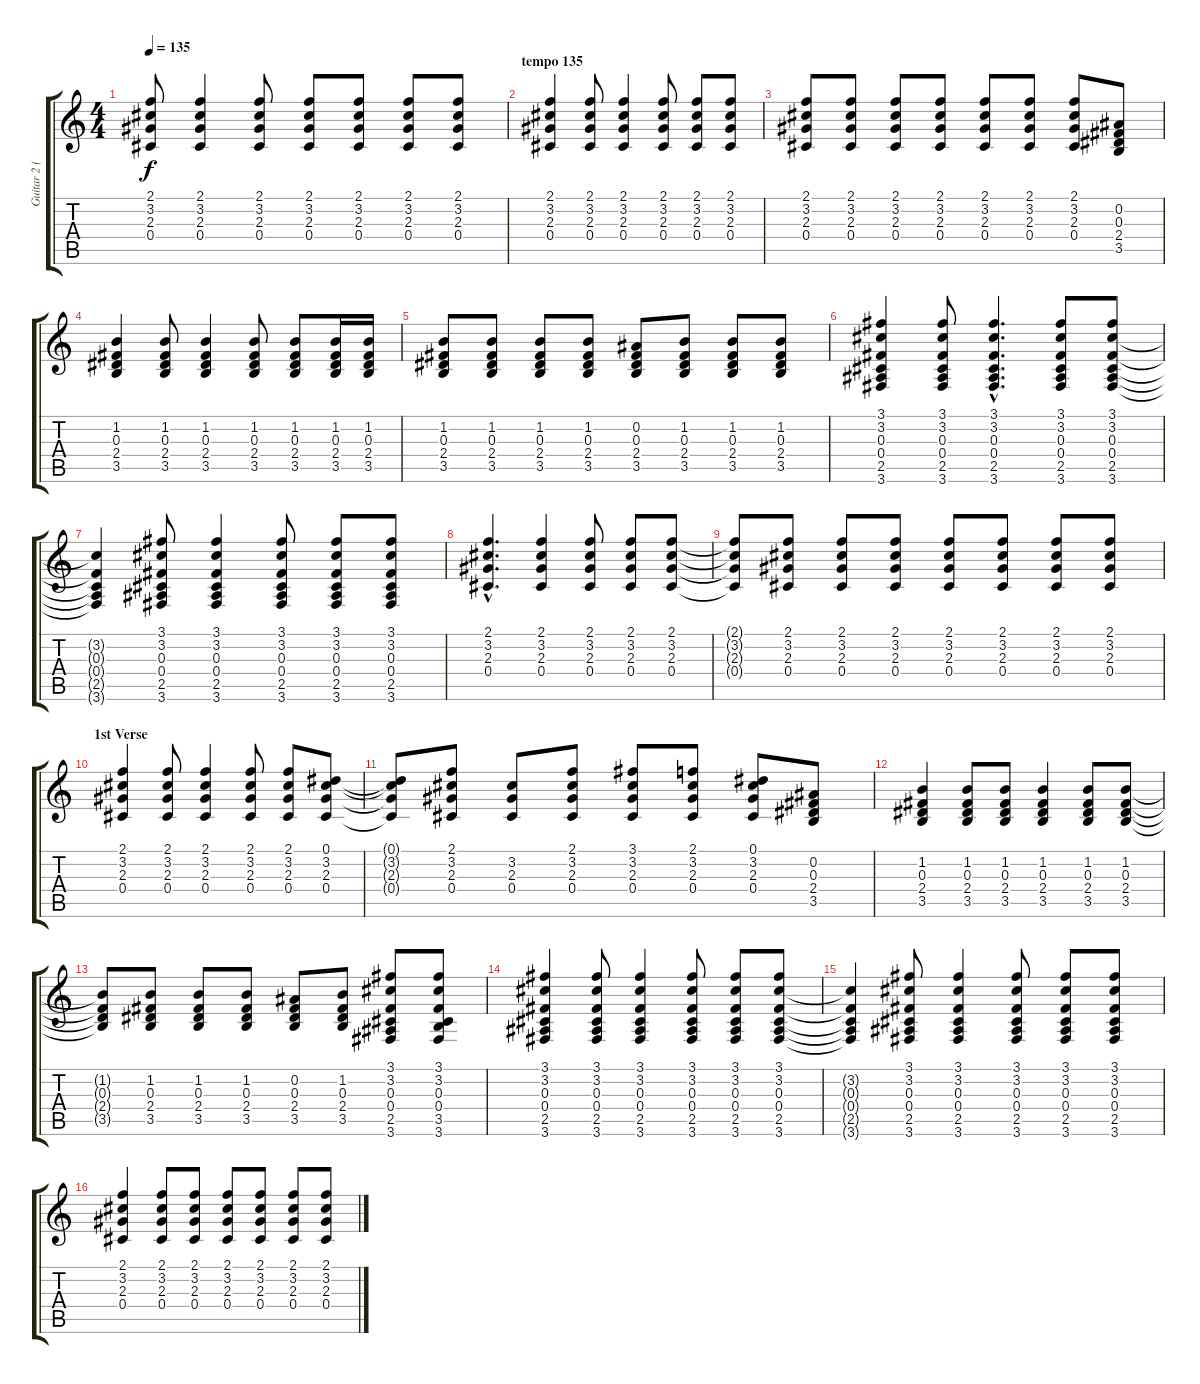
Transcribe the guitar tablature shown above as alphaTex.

\track ("Guitar 2 (Izzy)" "Guitar 2 (") {instrument overdrivenguitar}
\staff {score tabs}
\tuning (Eb4 Bb3 Gb3 Db3 Ab2 Eb2) {hide}
\ts (4 4)
\tempo 135
\clef g2
\ks c
(2.1 3.2 2.3 0.4).8{dy f} (2.1 3.2 2.3 0.4).4 (2.1 3.2 2.3 0.4).8 (2.1 3.2 2.3 0.4).8 (2.1 3.2 2.3 0.4).8 (2.1 3.2 2.3 0.4).8 (2.1 3.2 2.3 0.4).8 |
\section ("" "tempo 135")
(2.1 3.2 2.3 0.4).4 (2.1 3.2 2.3 0.4).8 (2.1 3.2 2.3 0.4).4 (2.1 3.2 2.3 0.4).8 (2.1 3.2 2.3 0.4).8 (2.1 3.2 2.3 0.4).8 |
(2.1 3.2 2.3 0.4).8 (2.1 3.2 2.3 0.4).8 (2.1 3.2 2.3 0.4).8 (2.1 3.2 2.3 0.4).8 (2.1 3.2 2.3 0.4).8 (2.1 3.2 2.3 0.4).8 (2.1 3.2 2.3 0.4).8 (0.2 0.3 2.4 3.5).8 |
(1.2 0.3 2.4 3.5).4 (1.2 0.3 2.4 3.5).8 (1.2 0.3 2.4 3.5).4 (1.2 0.3 2.4 3.5).8 (1.2 0.3 2.4 3.5).8 (1.2 0.3 2.4 3.5).16 (1.2 0.3 2.4 3.5).16 |
(1.2 0.3 2.4 3.5).8 (1.2 0.3 2.4 3.5).8 (1.2 0.3 2.4 3.5).8 (1.2 0.3 2.4 3.5).8 (0.2 0.3 2.4 3.5).8 (1.2 0.3 2.4 3.5).8 (1.2 0.3 2.4 3.5).8 (1.2 0.3 2.4 3.5).8 |
(3.1 3.2 0.3 0.4 2.5 3.6).4 (3.1 3.2 0.3 0.4 2.5 3.6).8 (3.1{hac} 3.2{hac} 0.3{hac} 0.4{hac} 2.5{hac} 3.6{hac}).4{d} (3.1 3.2 0.3 0.4 2.5 3.6).8 (3.1 3.2 0.3 0.4 2.5 3.6).8 |
(3.2{t} 0.3{t} 0.4{t} 2.5{t} 3.6{t}).4 (3.1 3.2 0.3 0.4 2.5 3.6).8 (3.1 3.2 0.3 0.4 2.5 3.6).4 (3.1 3.2 0.3 0.4 2.5 3.6).8 (3.1 3.2 0.3 0.4 2.5 3.6).8 (3.1 3.2 0.3 0.4 2.5 3.6).8 |
(2.1{hac} 3.2{hac} 2.3{hac} 0.4{hac}).4{d} (2.1 3.2 2.3 0.4).4 (2.1 3.2 2.3 0.4).8 (2.1 3.2 2.3 0.4).8 (2.1 3.2 2.3 0.4).8 |
(2.1{t} 3.2{t} 2.3{t} 0.4{t}).8 (2.1 3.2 2.3 0.4).8 (2.1 3.2 2.3 0.4).8 (2.1 3.2 2.3 0.4).8 (2.1 3.2 2.3 0.4).8 (2.1 3.2 2.3 0.4).8 (2.1 3.2 2.3 0.4).8 (2.1 3.2 2.3 0.4).8 |
\section ("" "1st Verse")
(2.1 3.2 2.3 0.4).4 (2.1 3.2 2.3 0.4).8 (2.1 3.2 2.3 0.4).4 (2.1 3.2 2.3 0.4).8 (2.1 3.2 2.3 0.4).8 (0.1 3.2 2.3 0.4).8 |
(0.1{t} 3.2{t} 2.3{t} 0.4{t}).8 (2.1 3.2 2.3 0.4).8 (3.2 2.3 0.4).8 (2.1 3.2 2.3 0.4).8 (3.1 3.2 2.3 0.4).8 (2.1 3.2 2.3 0.4).8 (0.1 3.2 2.3 0.4).8 (0.2 0.3 2.4 3.5).8 |
(1.2 0.3 2.4 3.5).4 (1.2 0.3 2.4 3.5).8 (1.2 0.3 2.4 3.5).8 (1.2 0.3 2.4 3.5).4 (1.2 0.3 2.4 3.5).8 (1.2 0.3 2.4 3.5).8 |
(1.2{t} 0.3{t} 2.4{t} 3.5{t}).8 (1.2 0.3 2.4 3.5).8 (1.2 0.3 2.4 3.5).8 (1.2 0.3 2.4 3.5).8 (0.2 0.3 2.4 3.5).8 (1.2 0.3 2.4 3.5).8 (3.1 3.2 0.3 0.4 2.5 3.6).8 (3.1 3.2 0.3 0.4 3.5 3.6).8 |
(3.1 3.2 0.3 0.4 2.5 3.6).4 (3.1 3.2 0.3 0.4 2.5 3.6).8 (3.1 3.2 0.3 0.4 2.5 3.6).4 (3.1 3.2 0.3 0.4 2.5 3.6).8 (3.1 3.2 0.3 0.4 2.5 3.6).8 (3.1 3.2 0.3 0.4 2.5 3.6).8 |
(3.2{t} 0.3{t} 0.4{t} 2.5{t} 3.6{t}).4 (3.1 3.2 0.3 0.4 2.5 3.6).8 (3.1 3.2 0.3 0.4 2.5 3.6).4 (3.1 3.2 0.3 0.4 2.5 3.6).8 (3.1 3.2 0.3 0.4 2.5 3.6).8 (3.1 3.2 0.3 0.4 2.5 3.6).8 |
(2.1 3.2 2.3 0.4).4 (2.1 3.2 2.3 0.4).8 (2.1 3.2 2.3 0.4).8 (2.1 3.2 2.3 0.4).8 (2.1 3.2 2.3 0.4).8 (2.1 3.2 2.3 0.4).8 (2.1 3.2 2.3 0.4).8
